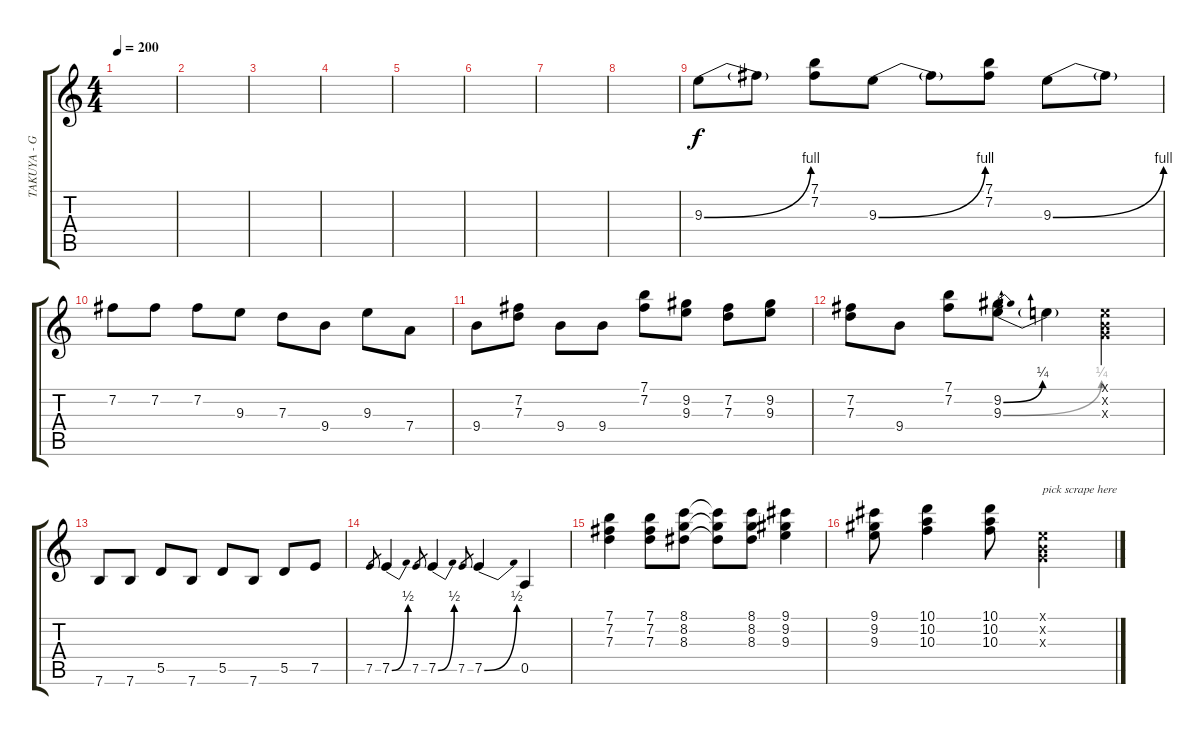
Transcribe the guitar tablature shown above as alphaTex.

\track ("TAKUYA - Guitar 2" "TAKUYA - G") {instrument overdrivenguitar}
\staff {score tabs}
\tuning (E4 B3 G3 D3 A2 E2) {hide}
\ts (4 4)
\tempo 200
\clef g2
\ks c
|
|
|
|
|
|
|
|
9.3{be (bend 0 0 60 4)}.8 9.3{t}.8 (7.1 7.2).8 9.3{be (bend 0 0 60 4)}.8 9.3{t}.8 (7.1 7.2).8 9.3{be (bend 0 0 60 4)}.8 9.3{t}.8 |
7.2.8 7.2.8 7.2.8 9.3.8 7.3.8 9.4.8 9.3.8 7.4.8 |
9.4.8 (7.2 7.3).8 9.4.8 9.4.8 (7.1 7.2).8 (9.2 9.3).8 (7.2 7.3).8 (9.2 9.3).8 |
(7.2 7.3).8 9.4.8 (7.1 7.2).8 (9.2{be (bend 0 0 60 1)} 9.3{be (bend 0 0 60 1)}).8 9.3{t}.4 (0.1{x} 0.2{x} 0.3{x}).4 |
7.6.8 7.6.8 5.5.8 7.6.8 5.5.8 7.6.8 5.5.8 7.5.8 |
7.5.8{gr} 7.5{be (bend 0 0 60 2)}.4 7.5.8{gr} 7.5{be (bend 0 0 60 2)}.4 7.5.8{gr} 7.5{be (bend 0 0 60 2)}.4 0.5.4 |
(7.1 7.2 7.3).4 (7.1 7.2 7.3).8 (8.1 8.2 8.3).8 (8.1{t} 8.2{t} 8.3{t}).8 (8.1 8.2 8.3).8 (9.1 9.2 9.3).4 |
(9.1 9.2 9.3).8 (10.1 10.2 10.3).4 (10.1 10.2 10.3).8 (0.1{x} 0.2{x} 0.3{x}).2{txt "pick scrape here"}
